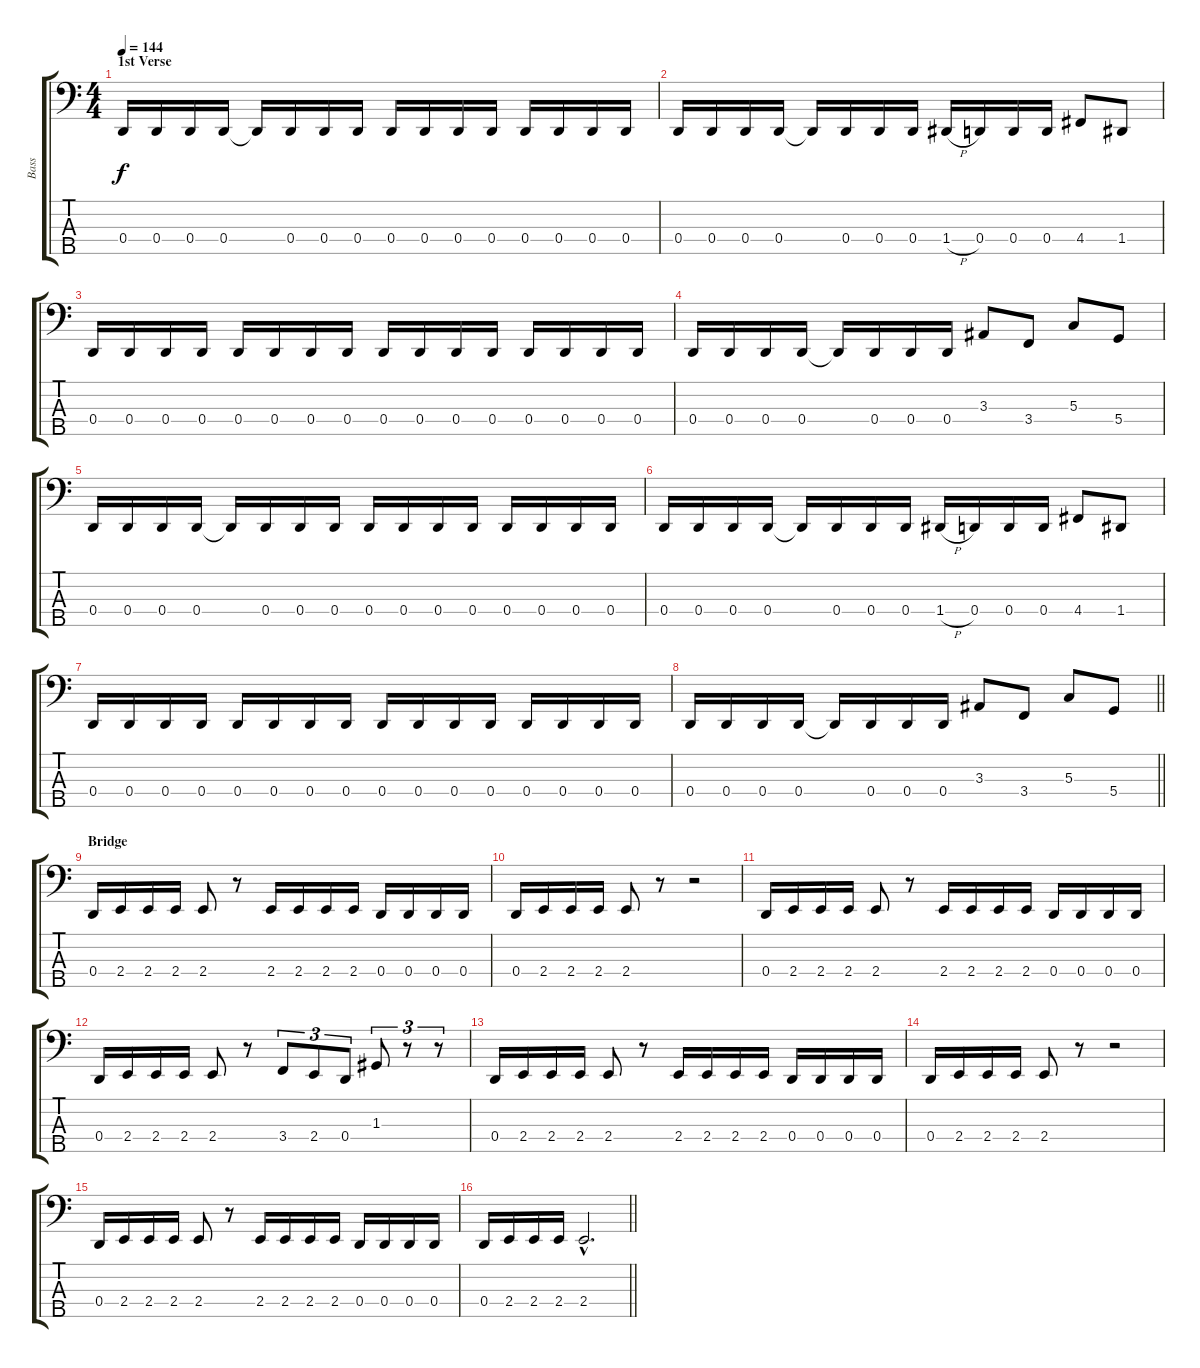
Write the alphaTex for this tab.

\track ("Bass" "Bass") {instrument electricbasspick}
\staff {score tabs}
\tuning (F2 C2 G1 D1 A0) {hide}
\ts (4 4)
\section ("" "1st Verse")
\tempo 144
\clef f4
\ks c
0.4.16{dy f} 0.4.16 0.4.16 0.4.16 0.4{t}.16 0.4.16 0.4.16 0.4.16 0.4.16 0.4.16 0.4.16 0.4.16 0.4.16 0.4.16 0.4.16 0.4.16 |
0.4.16 0.4.16 0.4.16 0.4.16 0.4{t}.16 0.4.16 0.4.16 0.4.16 1.4{h}.16 0.4.16 0.4.16 0.4.16 4.4.8 1.4.8 |
0.4.16 0.4.16 0.4.16 0.4.16 0.4.16 0.4.16 0.4.16 0.4.16 0.4.16 0.4.16 0.4.16 0.4.16 0.4.16 0.4.16 0.4.16 0.4.16 |
0.4.16 0.4.16 0.4.16 0.4.16 0.4{t}.16 0.4.16 0.4.16 0.4.16 3.3.8 3.4.8 5.3.8 5.4.8 |
0.4.16 0.4.16 0.4.16 0.4.16 0.4{t}.16 0.4.16 0.4.16 0.4.16 0.4.16 0.4.16 0.4.16 0.4.16 0.4.16 0.4.16 0.4.16 0.4.16 |
0.4.16 0.4.16 0.4.16 0.4.16 0.4{t}.16 0.4.16 0.4.16 0.4.16 1.4{h}.16 0.4.16 0.4.16 0.4.16 4.4.8 1.4.8 |
0.4.16 0.4.16 0.4.16 0.4.16 0.4.16 0.4.16 0.4.16 0.4.16 0.4.16 0.4.16 0.4.16 0.4.16 0.4.16 0.4.16 0.4.16 0.4.16 |
\barLineRight lightlight
0.4.16 0.4.16 0.4.16 0.4.16 0.4{t}.16 0.4.16 0.4.16 0.4.16 3.3.8 3.4.8 5.3.8 5.4.8 |
\section ("" "Bridge")
0.4.16 2.4.16 2.4.16 2.4.16 2.4.8 r.8 2.4.16 2.4.16 2.4.16 2.4.16 0.4.16 0.4.16 0.4.16 0.4.16 |
0.4.16 2.4.16 2.4.16 2.4.16 2.4.8 r.8 r.2 |
0.4.16 2.4.16 2.4.16 2.4.16 2.4.8 r.8 2.4.16 2.4.16 2.4.16 2.4.16 0.4.16 0.4.16 0.4.16 0.4.16 |
0.4.16 2.4.16 2.4.16 2.4.16 2.4.8 r.8 3.4.8{tu (3 2)} 2.4.8{tu (3 2)} 0.4.8{tu (3 2)} 1.3.8{tu (3 2)} r.8{tu (3 2)} r.8{tu (3 2)} |
0.4.16 2.4.16 2.4.16 2.4.16 2.4.8 r.8 2.4.16 2.4.16 2.4.16 2.4.16 0.4.16 0.4.16 0.4.16 0.4.16 |
0.4.16 2.4.16 2.4.16 2.4.16 2.4.8 r.8 r.2 |
0.4.16 2.4.16 2.4.16 2.4.16 2.4.8 r.8 2.4.16 2.4.16 2.4.16 2.4.16 0.4.16 0.4.16 0.4.16 0.4.16 |
\barLineRight lightlight
0.4.16 2.4.16 2.4.16 2.4.16 2.4{hac}.2{d}
